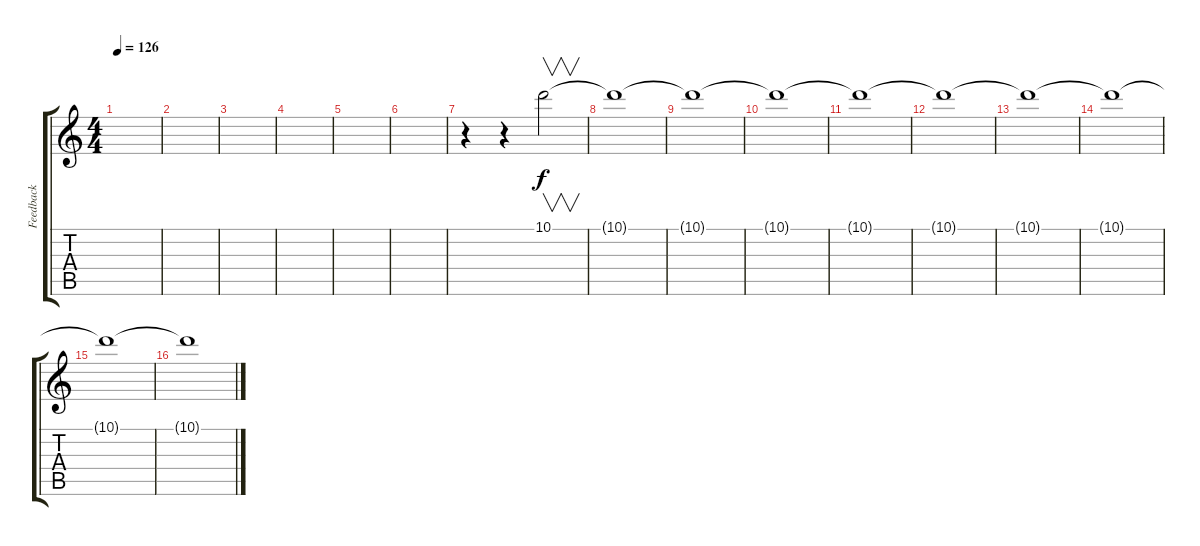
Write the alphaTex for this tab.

\track ("Feedback" "Feedback") {instrument distortionguitar}
\staff {score tabs}
\tuning (E4 B3 G3 D3 A2 D2) {hide}
\ts (4 4)
\tempo 126
\clef g2
\ks c
|
|
|
|
|
|
r.4 r.4{volume 0} 10.1.2{v volume 10} |
10.1{t}.1 |
10.1{t}.1 |
10.1{t}.1 |
10.1{t}.1 |
10.1{t}.1 |
10.1{t}.1 |
10.1{t}.1 |
10.1{t}.1 |
10.1{t}.1
